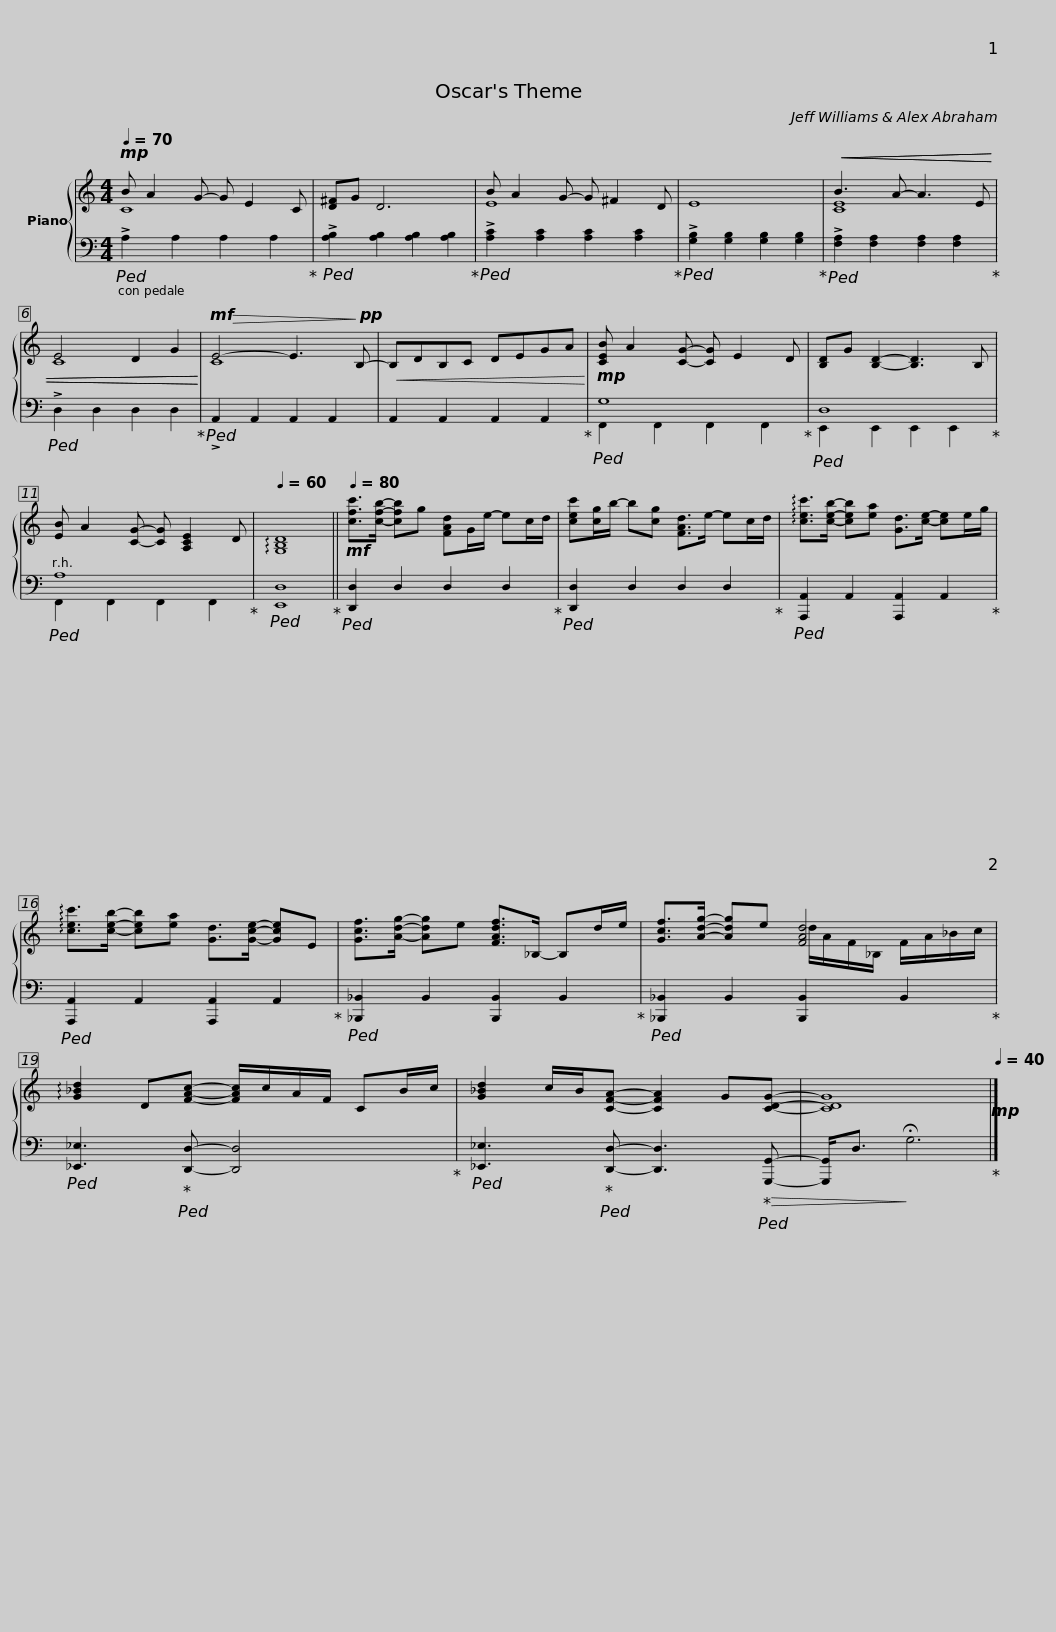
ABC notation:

X:1
%%score { ( 1 2 ) | ( 3 4 ) }
L:1/8
Q:1/4=70
M:4/4
I:linebreak $
K:C
V:1 treble
V:2 treble
V:3 bass
V:4 bass
V:1
!mp! B A2 G- G E2 C | [D^F]G D6 | B A2 G- G ^F2 D | E8 |!<(!!<(! B3 A- A3 E | %5
 E4 D2 G2!<)!!<)! |$!mf!!>(! E4- E3!>)!!pp! B,- |!<(! B,DB,C DEGA!<)! |!mp! [CEB] A2 [CG]- [CG] E2 D | [B,D]G [B,D]2- [B,D]3 B, | %10
 [EB] A2 [CG]- [CG] [A,CE]2 D |$[Q:1/4=60] !arpeggio![G,B,D]8 ||!mf![Q:1/4=80] [cfc']>[cfb]- [cfb]g [FAd]G/e/- ec/d/ | [cec'][cg]/b/- b[cg] [FAd]>e- ec/d/ | !arpeggio![cec']>[ceb]- [ceb][ea] [Gd]>[ce]- [ce]e/g/ |$ %15
 !arpeggio![cec']>[ceb]- [ceb][ea] [Gd]>[Gce]- [Gce]E | [Gcf]>[Adg]- [Adg]e [FAdf]>_B,- B,d/e/ | [Gcf]>[Adg]- [Adg]e [FAd]4 |$ !arpeggio![G_Bd]2 D[FAc]- [FAc]/c/A/F/ CB/c/ | [G_Bd]2 c/B/[CFA]- [CFA]2 G[CDG]- | %20
 [CDG]8!mp![Q:1/4=40] |] %21
V:2
 C8 | x8 | E8 | x8 | [CE]8 | %5
 C8 |$ C8 | x8 | x8 | x8 | %10
 x8 |$ x8 || x8 | x8 | x8 |$ %15
 x8 | x8 | x4 d/A/F/_B,/ F/A/_B/c/ |$ x8 | x8 | %20
 x8 |] %21
V:3
!ped! !>!A,2 A,2 A,2 A,2!ped-up! |!ped! !>![A,B,]2 [A,B,]2 [A,B,]2 [A,B,]2!ped-up! |!ped! !>![A,C]2 [A,C]2 [A,C]2 [A,C]2!ped-up! |!ped! !>![G,B,]2 [G,B,]2 [G,B,]2 [G,B,]2!ped-up! |!ped! !>![F,A,]2 [F,A,]2 [F,A,]2 [F,A,]2!ped-up! | %5
!ped! !>!D,2 D,2 D,2 D,2!ped-up! |$!ped! !>!A,,2 A,,2 A,,2 A,,2 | A,,2 A,,2 A,,2 A,,2!ped-up! |!ped! G,8!ped-up! |!ped! D,8!ped-up! | %10
!ped! A,8!ped-up! |$!ped! D,8!ped-up! ||!ped! [D,,D,]2 D,2 D,2 D,2!ped-up! |!ped! [D,,D,]2 D,2 D,2 D,2!ped-up! |!ped! [A,,,A,,]2 A,,2 [A,,,A,,]2 A,,2!ped-up! |$ %15
!ped! [A,,,A,,]2 A,,2 [A,,,A,,]2 A,,2!ped-up! |!ped! [_B,,,_B,,]2 B,,2 [B,,,B,,]2 B,,2!ped-up! |!ped! [_B,,,_B,,]2 B,,2 [B,,,B,,]2 B,,2!ped-up! |$!ped! [_E,,_E,]3!ped-up!!ped! [D,,D,]- [D,,D,]4!ped-up! |!ped! [_E,,_E,]3!ped-up!!ped! [D,,D,]- [D,,D,]3!ped-up!!>(!!ped! [G,,,G,,]- | %20
 [G,,,G,,]<D,!>)! !fermata!G,6!ped-up! |] %21
V:4
 x8 | x8 | x8 | x8 | x8 | %5
 x8 |$ x8 | x8 | F,,2 F,,2 F,,2 F,,2 | E,,2 E,,2 E,,2 E,,2 | %10
 F,,2 F,,2 F,,2 F,,2 |$ E,,8 || x8 | x8 | x8 |$ %15
 x8 | x8 | x8 |$ x8 | x8 | %20
 x8 |] %21
